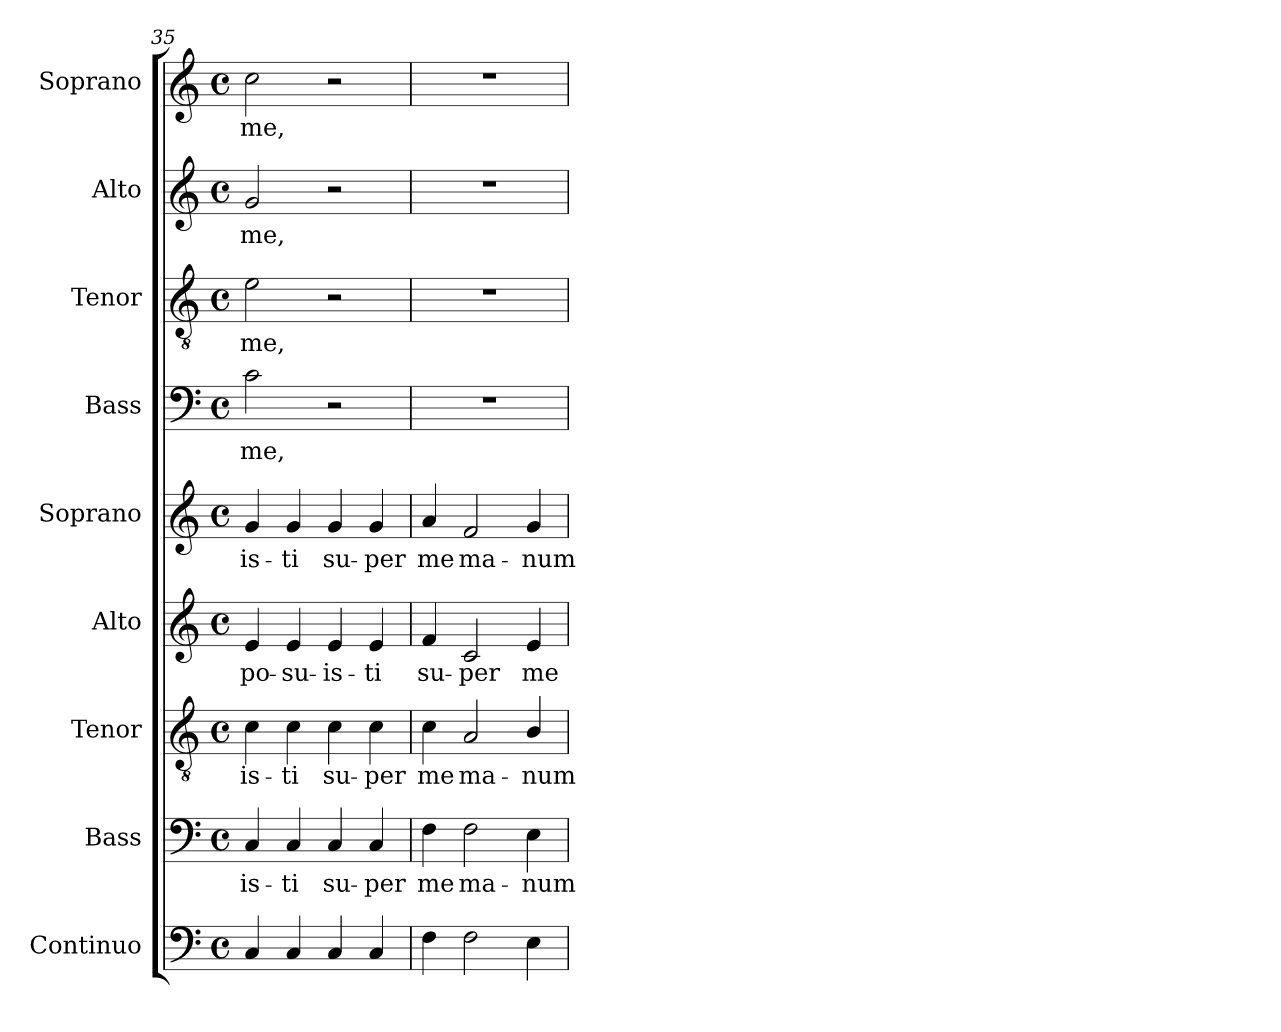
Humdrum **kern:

**kern	**kern	**text	**kern	**text	**kern	**text	**kern	**text	**kern	**text	**kern	**text	**kern	**text	**kern	**text
*part9	*part8	*part8	*part7	*part7	*part6	*part6	*part5	*part5	*part4	*part4	*part3	*part3	*part2	*part2	*part1	*part1
*staff9	*staff8	*staff8	*staff7	*staff7	*staff6	*staff6	*staff5	*staff5	*staff4	*staff4	*staff3	*staff3	*staff2	*staff2	*staff1	*staff1
*I"Continuo	*I"Bass	*	*I"Tenor	*	*I"Alto	*	*I"Soprano	*	*I"Bass	*	*I"Tenor	*	*I"Alto	*	*I"Soprano	*
*I'Cont.	*I'B.	*	*I'T.	*	*I'A.	*	*I'S.	*	*I'B.	*	*I'T.	*	*I'A.	*	*I'S.	*
*clefF4	*clefF4	*	*clefGv2	*	*clefG2	*	*clefG2	*	*clefF4	*	*clefGv2	*	*clefG2	*	*clefG2	*
*	*	*	*ITrd7c12	*	*	*	*	*	*	*	*ITrd7c12	*	*	*	*	*
*k[]	*k[]	*	*k[]	*	*k[]	*	*k[]	*	*k[]	*	*k[]	*	*k[]	*	*k[]	*
*C:	*C:	*	*C:	*	*C:	*	*C:	*	*C:	*	*C:	*	*C:	*	*C:	*
*M4/4	*M4/4	*	*M4/4	*	*M4/4	*	*M4/4	*	*M4/4	*	*M4/4	*	*M4/4	*	*M4/4	*
*met(c)	*met(c)	*	*met(c)	*	*met(c)	*	*met(c)	*	*met(c)	*	*met(c)	*	*met(c)	*	*met(c)	*
=35	=35	=35	=35	=35	=35	=35	=35	=35	=35	=35	=35	=35	=35	=35	=35	=35
!	!	!LO:LY:b:color=#000000	!	!	!	!	!	!	!	!	!	!	!	!	!	!
!	!	!	!	!LO:LY:b:color=#000000	!	!	!	!	!	!	!	!	!	!	!	!
!	!	!	!	!	!	!LO:LY:b:color=#000000	!	!	!	!	!	!	!	!	!	!
!	!	!	!	!	!	!	!	!LO:LY:b:color=#000000	!	!	!	!	!	!	!	!
!	!	!	!	!	!	!	!	!	!	!LO:LY:b:color=#000000	!	!	!	!	!	!
!	!	!	!	!	!	!	!	!	!	!	!	!LO:LY:b:color=#000000	!	!	!	!
!	!	!	!	!	!	!	!	!	!	!	!	!	!	!LO:LY:b:color=#000000	!	!
!	!	!	!	!	!	!	!	!	!	!	!	!	!	!	!	!LO:LY:b:color=#000000
4Ci/	4Ci/	is-	4Ci\	is-	4ei/	po-	4gi/	is-	2ci\	me,	2Ei\	me,	2gi/	me,	2cci\	me,
!	!	!LO:LY:b:color=#000000	!	!	!	!	!	!	!	!	!	!	!	!	!	!
!	!	!	!	!LO:LY:b:color=#000000	!	!	!	!	!	!	!	!	!	!	!	!
!	!	!	!	!	!	!LO:LY:b:color=#000000	!	!	!	!	!	!	!	!	!	!
!	!	!	!	!	!	!	!	!LO:LY:b:color=#000000	!	!	!	!	!	!	!	!
4Ci/	4Ci/	-ti	4Ci\	-ti	4ei/	-su-	4gi/	-ti	.	.	.	.	.	.	.	.
!	!	!LO:LY:b:color=#000000	!	!	!	!	!	!	!	!	!	!	!	!	!	!
!	!	!	!	!LO:LY:b:color=#000000	!	!	!	!	!	!	!	!	!	!	!	!
!	!	!	!	!	!	!LO:LY:b:color=#000000	!	!	!	!	!	!	!	!	!	!
!	!	!	!	!	!	!	!	!LO:LY:b:color=#000000	!	!	!	!	!	!	!	!
4Ci/	4Ci/	su-	4Ci\	su-	4ei/	-is-	4gi/	su-	2r	.	2r	.	2r	.	2r	.
!	!	!LO:LY:b:color=#000000	!	!	!	!	!	!	!	!	!	!	!	!	!	!
!	!	!	!	!LO:LY:b:color=#000000	!	!	!	!	!	!	!	!	!	!	!	!
!	!	!	!	!	!	!LO:LY:b:color=#000000	!	!	!	!	!	!	!	!	!	!
!	!	!	!	!	!	!	!	!LO:LY:b:color=#000000	!	!	!	!	!	!	!	!
4Ci/	4Ci/	-per	4Ci\	-per	4ei/	-ti	4gi/	-per	.	.	.	.	.	.	.	.
=36	=36	=36	=36	=36	=36	=36	=36	=36	=36	=36	=36	=36	=36	=36	=36	=36
!	!	!LO:LY:b:color=#000000	!	!	!	!	!	!	!	!	!	!	!	!	!	!
!	!	!	!	!LO:LY:b:color=#000000	!	!	!	!	!	!	!	!	!	!	!	!
!	!	!	!	!	!	!LO:LY:b:color=#000000	!	!	!	!	!	!	!	!	!	!
!	!	!	!	!	!	!	!	!LO:LY:b:color=#000000	!	!	!	!	!	!	!	!
4Fi\	4Fi\	me	4Ci\	me	4fi/	su-	4ai/	me	1r	.	1r	.	1r	.	1r	.
!	!	!LO:LY:b:color=#000000	!	!	!	!	!	!	!	!	!	!	!	!	!	!
!	!	!	!	!LO:LY:b:color=#000000	!	!	!	!	!	!	!	!	!	!	!	!
!	!	!	!	!	!	!LO:LY:b:color=#000000	!	!	!	!	!	!	!	!	!	!
!	!	!	!	!	!	!	!	!LO:LY:b:color=#000000	!	!	!	!	!	!	!	!
2Fi\	2Fi\	ma-	2AAi/	ma-	2ci/	-per	2fi/	ma-	.	.	.	.	.	.	.	.
!	!	!LO:LY:b:color=#000000	!	!	!	!	!	!	!	!	!	!	!	!	!	!
!	!	!	!	!LO:LY:b:color=#000000	!	!	!	!	!	!	!	!	!	!	!	!
!	!	!	!	!	!	!LO:LY:b:color=#000000	!	!	!	!	!	!	!	!	!	!
!	!	!	!	!	!	!	!	!LO:LY:b:color=#000000	!	!	!	!	!	!	!	!
4Ei\	4Ei\	-num	4BBi/	-num	4ei/	me	4gi/	-num	.	.	.	.	.	.	.	.
=	=	=	=	=	=	=	=	=	=	=	=	=	=	=	=	=
*-	*-	*-	*-	*-	*-	*-	*-	*-	*-	*-	*-	*-	*-	*-	*-	*-
